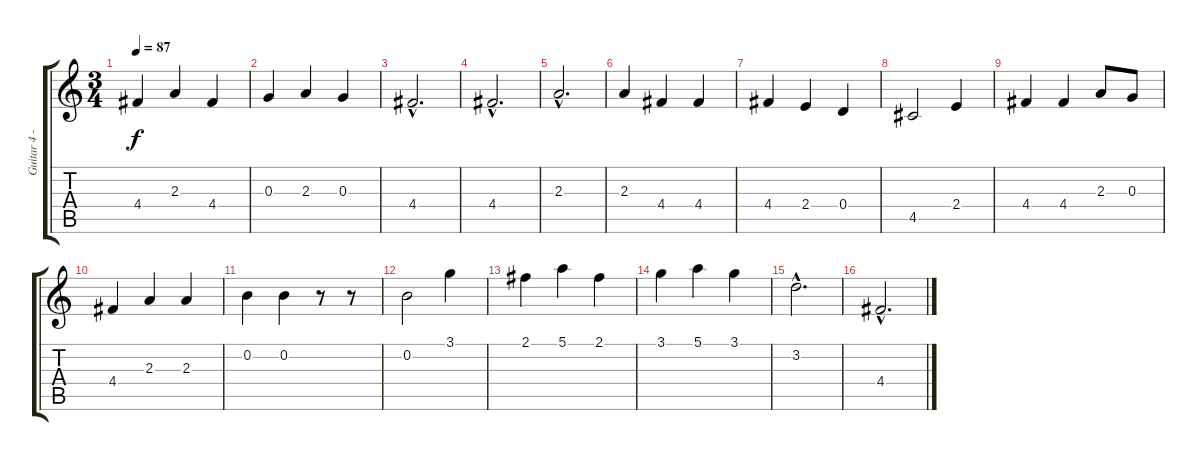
\track ("Guitar 4 - High Overdubs" "Guitar 4 -") {instrument distortionguitar}
\staff {score tabs}
\tuning (E4 B3 G3 D3 A2 E2) {hide}
\ts (3 4)
\tempo 87
\clef g2
\ks c
4.4.4{dy f} 2.3.4 4.4.4 |
0.3.4 2.3.4 0.3.4 |
4.4{hac}.2{d} |
4.4{hac}.2{d} |
2.3{hac}.2{d} |
2.3.4 4.4.4 4.4.4 |
4.4.4 2.4.4 0.4.4 |
4.5.2 2.4.4 |
4.4.4 4.4.4 2.3.8 0.3.8 |
4.4.4 2.3.4 2.3.4 |
0.2.4 0.2.4 r.8 r.8 |
0.2.2 3.1.4 |
2.1.4 5.1.4 2.1.4 |
3.1.4 5.1.4 3.1.4 |
3.2{hac}.2{d} |
4.4{hac}.2{d}
